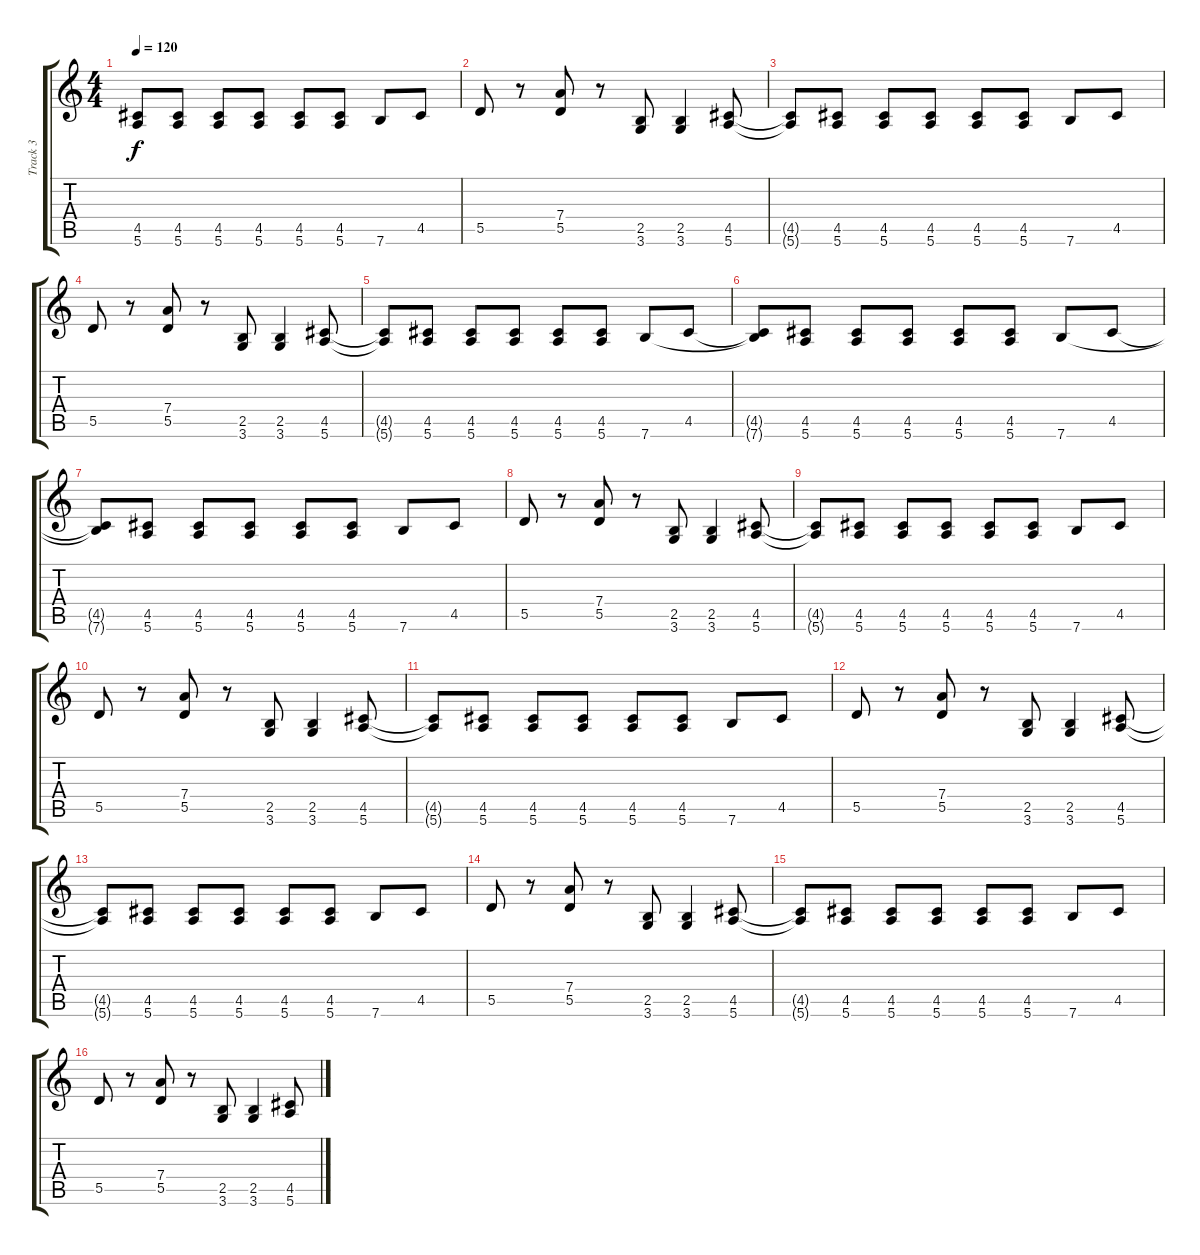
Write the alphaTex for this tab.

\track ("Track 3" "Track 3") {instrument electricguitarclean}
\staff {score tabs}
\tuning (E4 B3 G3 D3 A2 E2) {hide}
\ts (4 4)
\tempo 120
\clef g2
\ks c
(4.5{t} 5.6{t}).8{dy f} (4.5 5.6).8 (4.5 5.6).8 (4.5 5.6).8 (4.5 5.6).8 (4.5 5.6).8 7.6.8 4.5.8 |
5.5.8 r.8 (7.4 5.5).8 r.8 (2.5 3.6).8 (2.5 3.6).4 (4.5 5.6).8 |
(4.5{t} 5.6{t}).8 (4.5 5.6).8 (4.5 5.6).8 (4.5 5.6).8 (4.5 5.6).8 (4.5 5.6).8 7.6.8 4.5.8 |
5.5.8 r.8 (7.4 5.5).8 r.8 (2.5 3.6).8 (2.5 3.6).4 (4.5 5.6).8 |
(4.5{t} 5.6{t}).8 (4.5 5.6).8 (4.5 5.6).8 (4.5 5.6).8 (4.5 5.6).8 (4.5 5.6).8 7.6.8 4.5.8 |
(4.5{t} 7.6{t}).8 (4.5 5.6).8 (4.5 5.6).8 (4.5 5.6).8 (4.5 5.6).8 (4.5 5.6).8 7.6.8 4.5.8 |
(4.5{t} 7.6{t}).8 (4.5 5.6).8 (4.5 5.6).8 (4.5 5.6).8 (4.5 5.6).8 (4.5 5.6).8 7.6.8 4.5.8 |
5.5.8 r.8 (7.4 5.5).8 r.8 (2.5 3.6).8 (2.5 3.6).4 (4.5 5.6).8 |
(4.5{t} 5.6{t}).8 (4.5 5.6).8 (4.5 5.6).8 (4.5 5.6).8 (4.5 5.6).8 (4.5 5.6).8 7.6.8 4.5.8 |
5.5.8 r.8 (7.4 5.5).8 r.8 (2.5 3.6).8 (2.5 3.6).4 (4.5 5.6).8 |
(4.5{t} 5.6{t}).8 (4.5 5.6).8 (4.5 5.6).8 (4.5 5.6).8 (4.5 5.6).8 (4.5 5.6).8 7.6.8 4.5.8 |
5.5.8 r.8 (7.4 5.5).8 r.8 (2.5 3.6).8 (2.5 3.6).4 (4.5 5.6).8 |
(4.5{t} 5.6{t}).8 (4.5 5.6).8 (4.5 5.6).8 (4.5 5.6).8 (4.5 5.6).8 (4.5 5.6).8 7.6.8 4.5.8 |
5.5.8 r.8 (7.4 5.5).8 r.8 (2.5 3.6).8 (2.5 3.6).4 (4.5 5.6).8 |
(4.5{t} 5.6{t}).8 (4.5 5.6).8 (4.5 5.6).8 (4.5 5.6).8 (4.5 5.6).8 (4.5 5.6).8 7.6.8 4.5.8 |
5.5.8 r.8 (7.4 5.5).8 r.8 (2.5 3.6).8 (2.5 3.6).4 (4.5 5.6).8
